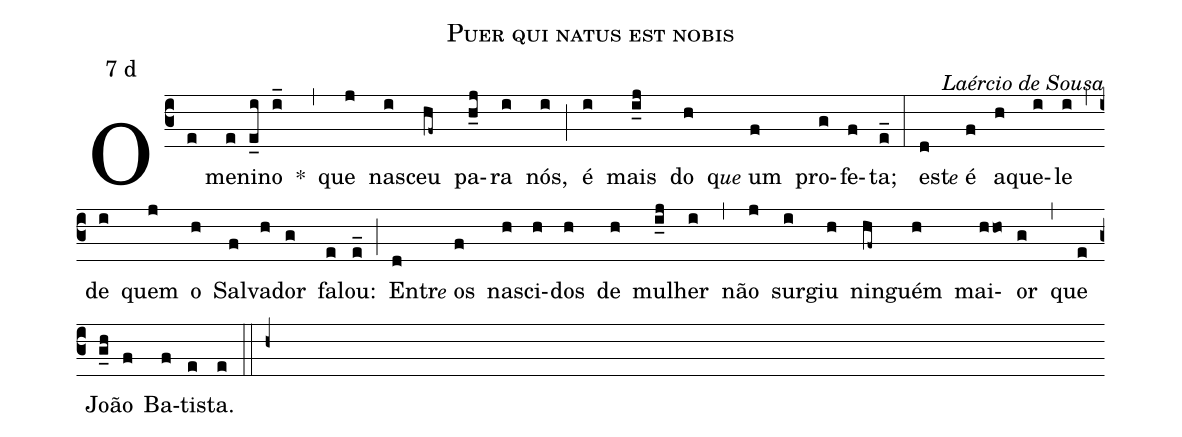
name: Puer qui natus est nobis;
mode: 7;
mode-differentia: d;
commentary: Laércio de Sousa;
%%
(c3)

O(e) me(e)ni(e_i)no(i_) *(,) que(j) nas(i)ceu(hf~) pa(h_j)ra(i) nós,(i) (;) é(i) mais(i_j) do(h) q<e>ue</e> um(f) pro(g)fe(f)ta;(e_) (:) es(d)t<e>e</e> é(f) a(h)que(i)le(i) (,) de(i) quem(j) o(h) Sal(f)va(h)dor(g) fa(e)lou:(e_) (;) En(d)tr<e>e</e> os(f) nas(h)ci(h)dos(h) de(h) mu(i_j)lher(i) (,) não(j) sur(i)giu(h) nin(hf~)guém(h) mai(hho)or(g) (,) que(e) Jo(g_h)ão(f) Ba(f)tis(e)ta.(e)

(::h+)
